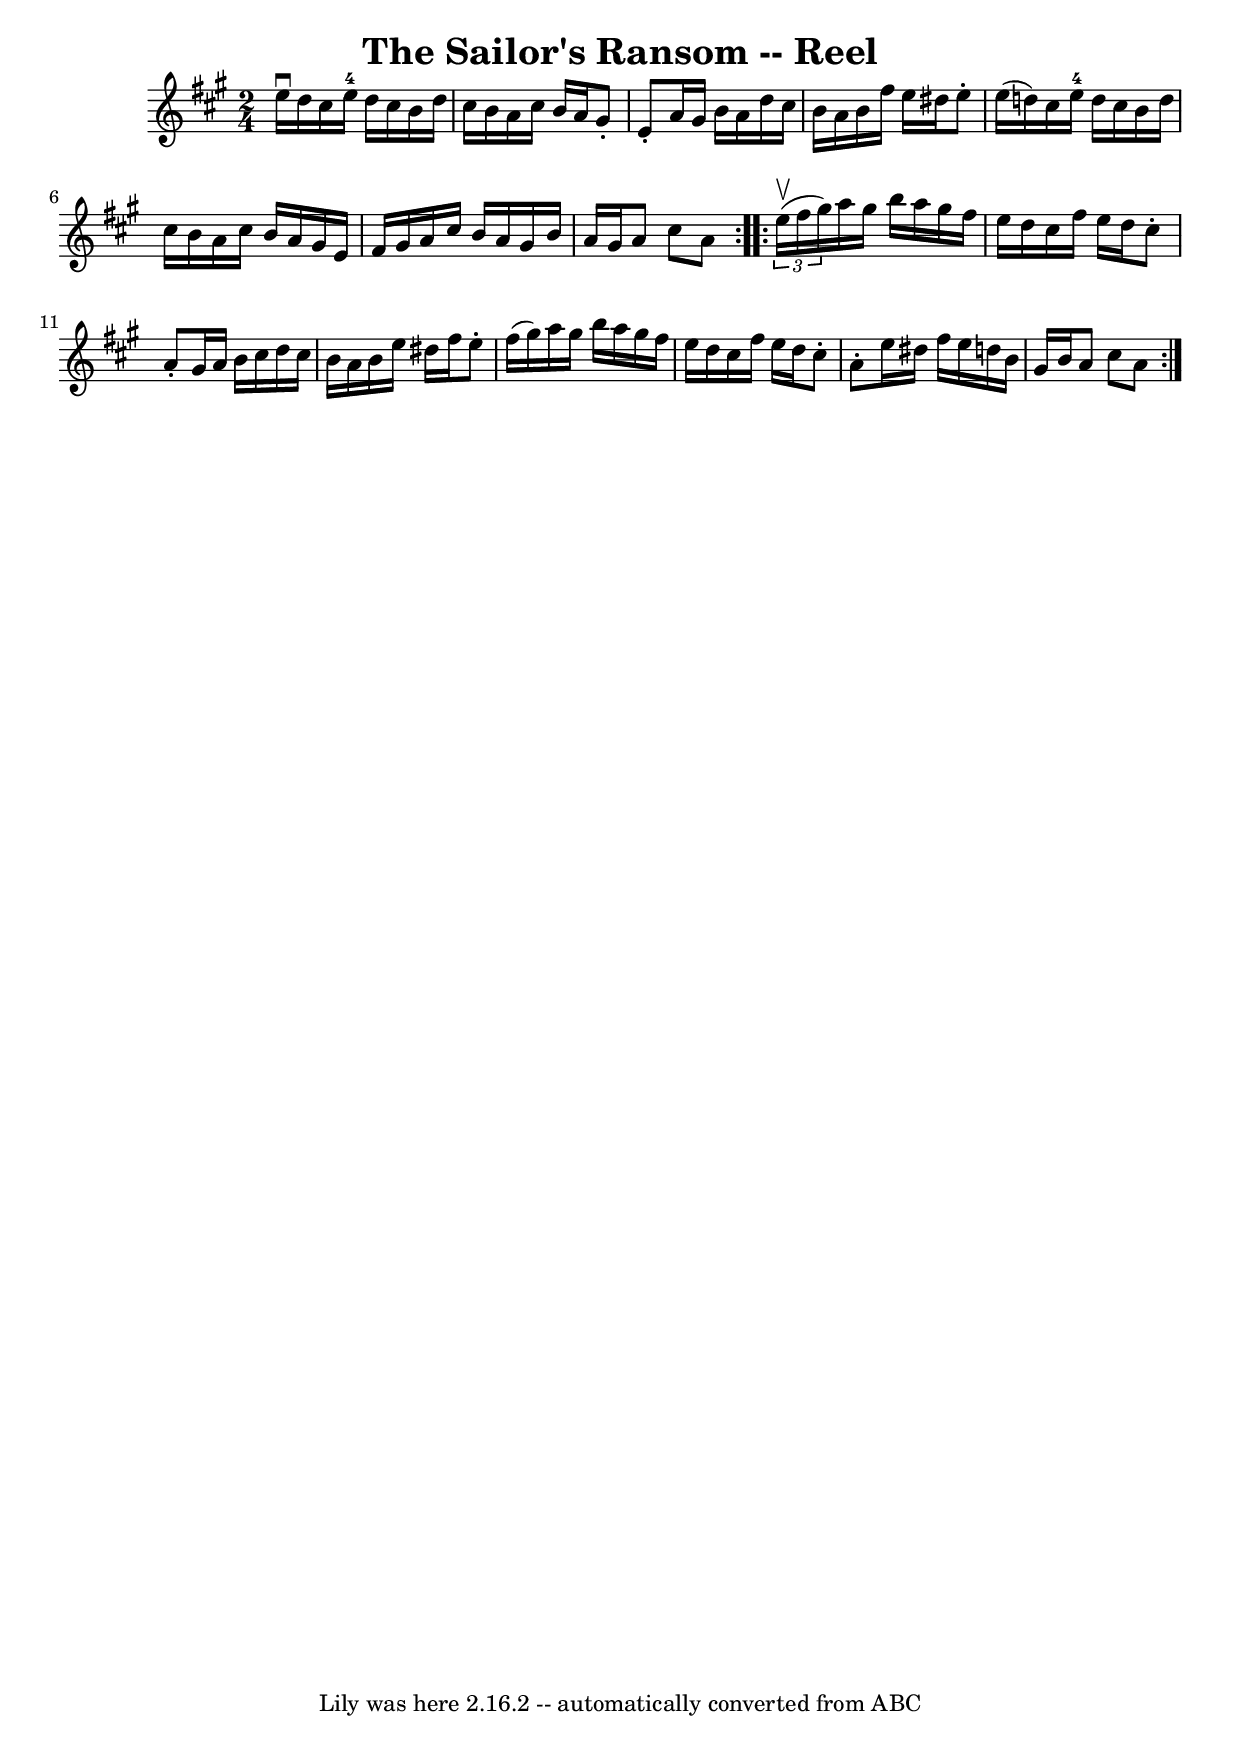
\version "2.16.2"
\include "Mammoth.ily"
\header {
	%% book = "Ryan's Mammoth Collection"
	crossRefNumber = "1"
	footnotes = "\\\\383"
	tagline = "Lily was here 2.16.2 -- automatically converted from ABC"
	title = "The Sailor's Ransom -- Reel"
}
voicedefault =  {


\repeat volta 2 {
\time 2/4 
\key a \major e''16^\downbow d''16  |
 cis''16    
e''16-4 d''16 cis''16 b'16 d''16 cis''16 b'16    |
   
a'16 cis''16 b'16 a'16 gis'8 -. e'8 -.   |
 a'16    
gis'16 b'16 a'16 d''16 cis''16 b'16 a'16    |
 b'16   
 fis''16 e''16 dis''16 e''8 -. e''16 (d''!16)   |
     
cis''16 e''16-4 d''16 cis''16 b'16 d''16 cis''16 b'16    
|
 a'16 cis''16 b'16 a'16 gis'16 e'16 fis'16    
gis'16    |
 a'16 cis''16 b'16 a'16 gis'16 b'16 a'16  
 gis'16    |
 a'8 cis''8 a'8    }     \repeat volta 2 {   
\times 2/3 { e''16^\upbow(fis''16 gis''16) } |
 a''16    
gis''16 b''16 a''16 gis''16 fis''16 e''16 d''16    |
   
cis''16 fis''16 e''16 d''16 cis''8 -. a'8 -.   |
 gis'16  
 a'16 b'16 cis''16 d''16 cis''16 b'16 a'16    |
   
b'16 e''16 dis''16 fis''16 e''8 -. fis''16 (gis''16)   
|
 a''16 gis''16 b''16 a''16 gis''16 fis''16 e''16  
 d''16    |
 cis''16 fis''16 e''16 d''16 cis''8 -. a'8 
-.   |
 e''16 dis''16 fis''16 e''16 d''!16 b'16    
gis'16 b'16    |
 a'8 cis''8 a'8    }   
}

\score{
    <<

	\context Staff="default"
	{
	    \voicedefault 
	}

    >>
	\layout {
	}
	\midi {}
}
